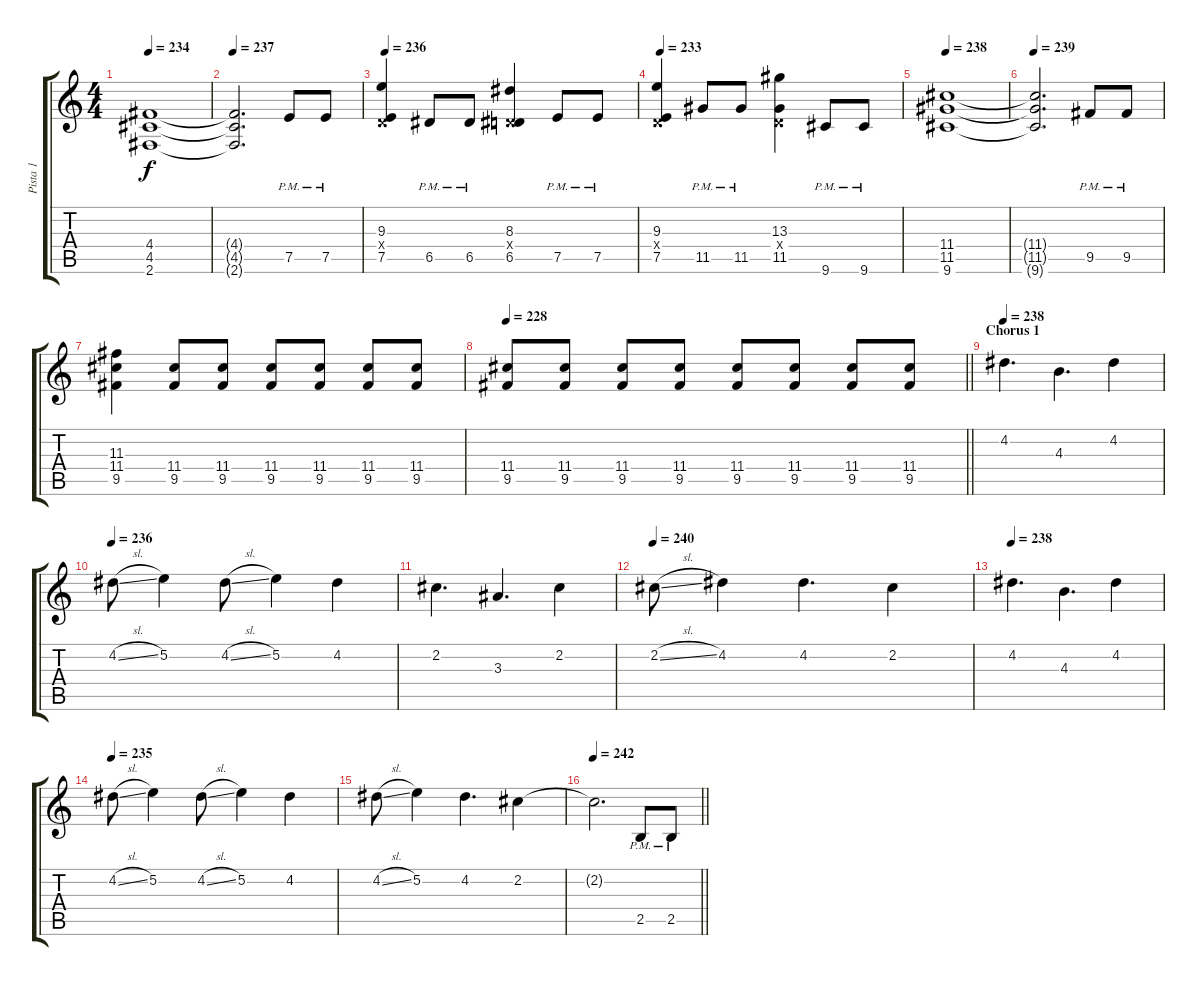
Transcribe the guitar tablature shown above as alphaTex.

\track ("Pista 1" "Pista 1") {instrument overdrivenguitar}
\staff {score tabs}
\tuning (E4 B3 G3 D3 A2 E2) {hide}
\ts (4 4)
\tempo 234
\clef g2
\ks c
(4.4 4.5 2.6).1{dy f} |
\tempo 237
(4.4{t} 4.5{t} 2.6{t}).2{d} 7.5{pm}.8 7.5{pm}.8 |
\tempo 236
(9.3 0.4{x} 7.5).4 6.5{pm}.8 6.5{pm}.8 (8.3 0.4{x} 6.5).4 7.5{pm}.8 7.5{pm}.8 |
\tempo 233
(9.3 0.4{x} 7.5).4 11.5{pm}.8 11.5{pm}.8 (13.3 0.4{x} 11.5).4 9.6{pm}.8 9.6{pm}.8 |
\tempo 238
(11.4 11.5 9.6).1 |
\tempo 239
(11.4{t} 11.5{t} 9.6{t}).2{d} 9.5{pm}.8 9.5{pm}.8 |
(11.3 11.4 9.5).4 (11.4 9.5).8 (11.4 9.5).8 (11.4 9.5).8 (11.4 9.5).8 (11.4 9.5).8 (11.4 9.5).8 |
\tempo 228
\barLineRight lightlight
(11.4 9.5).8 (11.4 9.5).8 (11.4 9.5).8 (11.4 9.5).8 (11.4 9.5).8 (11.4 9.5).8 (11.4 9.5).8 (11.4 9.5).8 |
\section ("" "Chorus 1")
\tempo 238
4.2.4{d} 4.3.4{d} 4.2.4 |
\tempo 236
4.2{sl}.8 5.2.4 4.2{sl}.8 5.2.4 4.2.4 |
2.2.4{d} 3.3.4{d} 2.2.4 |
\tempo 240
2.2{sl}.8 4.2.4 4.2.4{d} 2.2.4 |
\tempo 238
4.2.4{d} 4.3.4{d} 4.2.4 |
\tempo 235
4.2{sl}.8 5.2.4 4.2{sl}.8 5.2.4 4.2.4 |
4.2{sl}.8 5.2.4 4.2.4{d} 2.2.4 |
\tempo 242
\barLineRight lightlight
2.2{t}.2{d} 2.5{pm}.8 2.5{pm}.8
